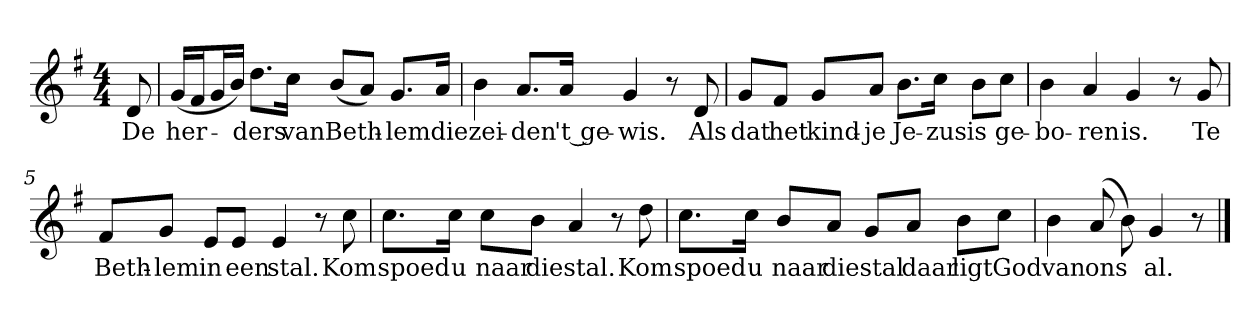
**kern	**text
*part1	*part1
*staff1	*staff1
*clefG2	*
*k[f#]	*
*G:	*
*M4/4	*
*MM120	*
=	=
8d	De
=1	=1
(16g/LL	her-
16f#/J	.
16g/L	.
16b/JJ)	.
8.dd\L	-ders
16cc\Jk	van
(8b/L	Beth-
8a/J)	.
8.g/L	-lem
16a/Jk	die
=2	=2
4b	zei-
8.a/L	-den
16a/Jk	't ge-
4g	-wis.
8r	.
8d	Als
=3	=3
8g/L	dat
8f#/J	het
8g/L	kind-
8a/J	-je
8.b\L	Je-
16cc\Jk	-zus
8b\L	is
8cc\J	ge-
=4	=4
4b	-bo-
4a	-ren
4g	is.
8r	.
8g	Te
=5	=5
8f#/L	Beth-
8g/J	-lem
8e/L	in
8e/J	een
4e	stal.
8r	.
8cc	Kom
=6	=6
8.cc\L	spoed
16cc\Jk	u
8cc\L	naar
8b\J	die
4a	stal.
8r	.
8dd	Kom
=7	=7
8.cc\L	spoed
16cc\Jk	u
8b/L	naar
8a/J	die
8g/L	stal
8a/J	daar
8b\L	ligt
8cc\J	God
=8	=8
4b	van
(8a	ons
8b)	.
4g	al.
8r	.
==	==
*-	*-
